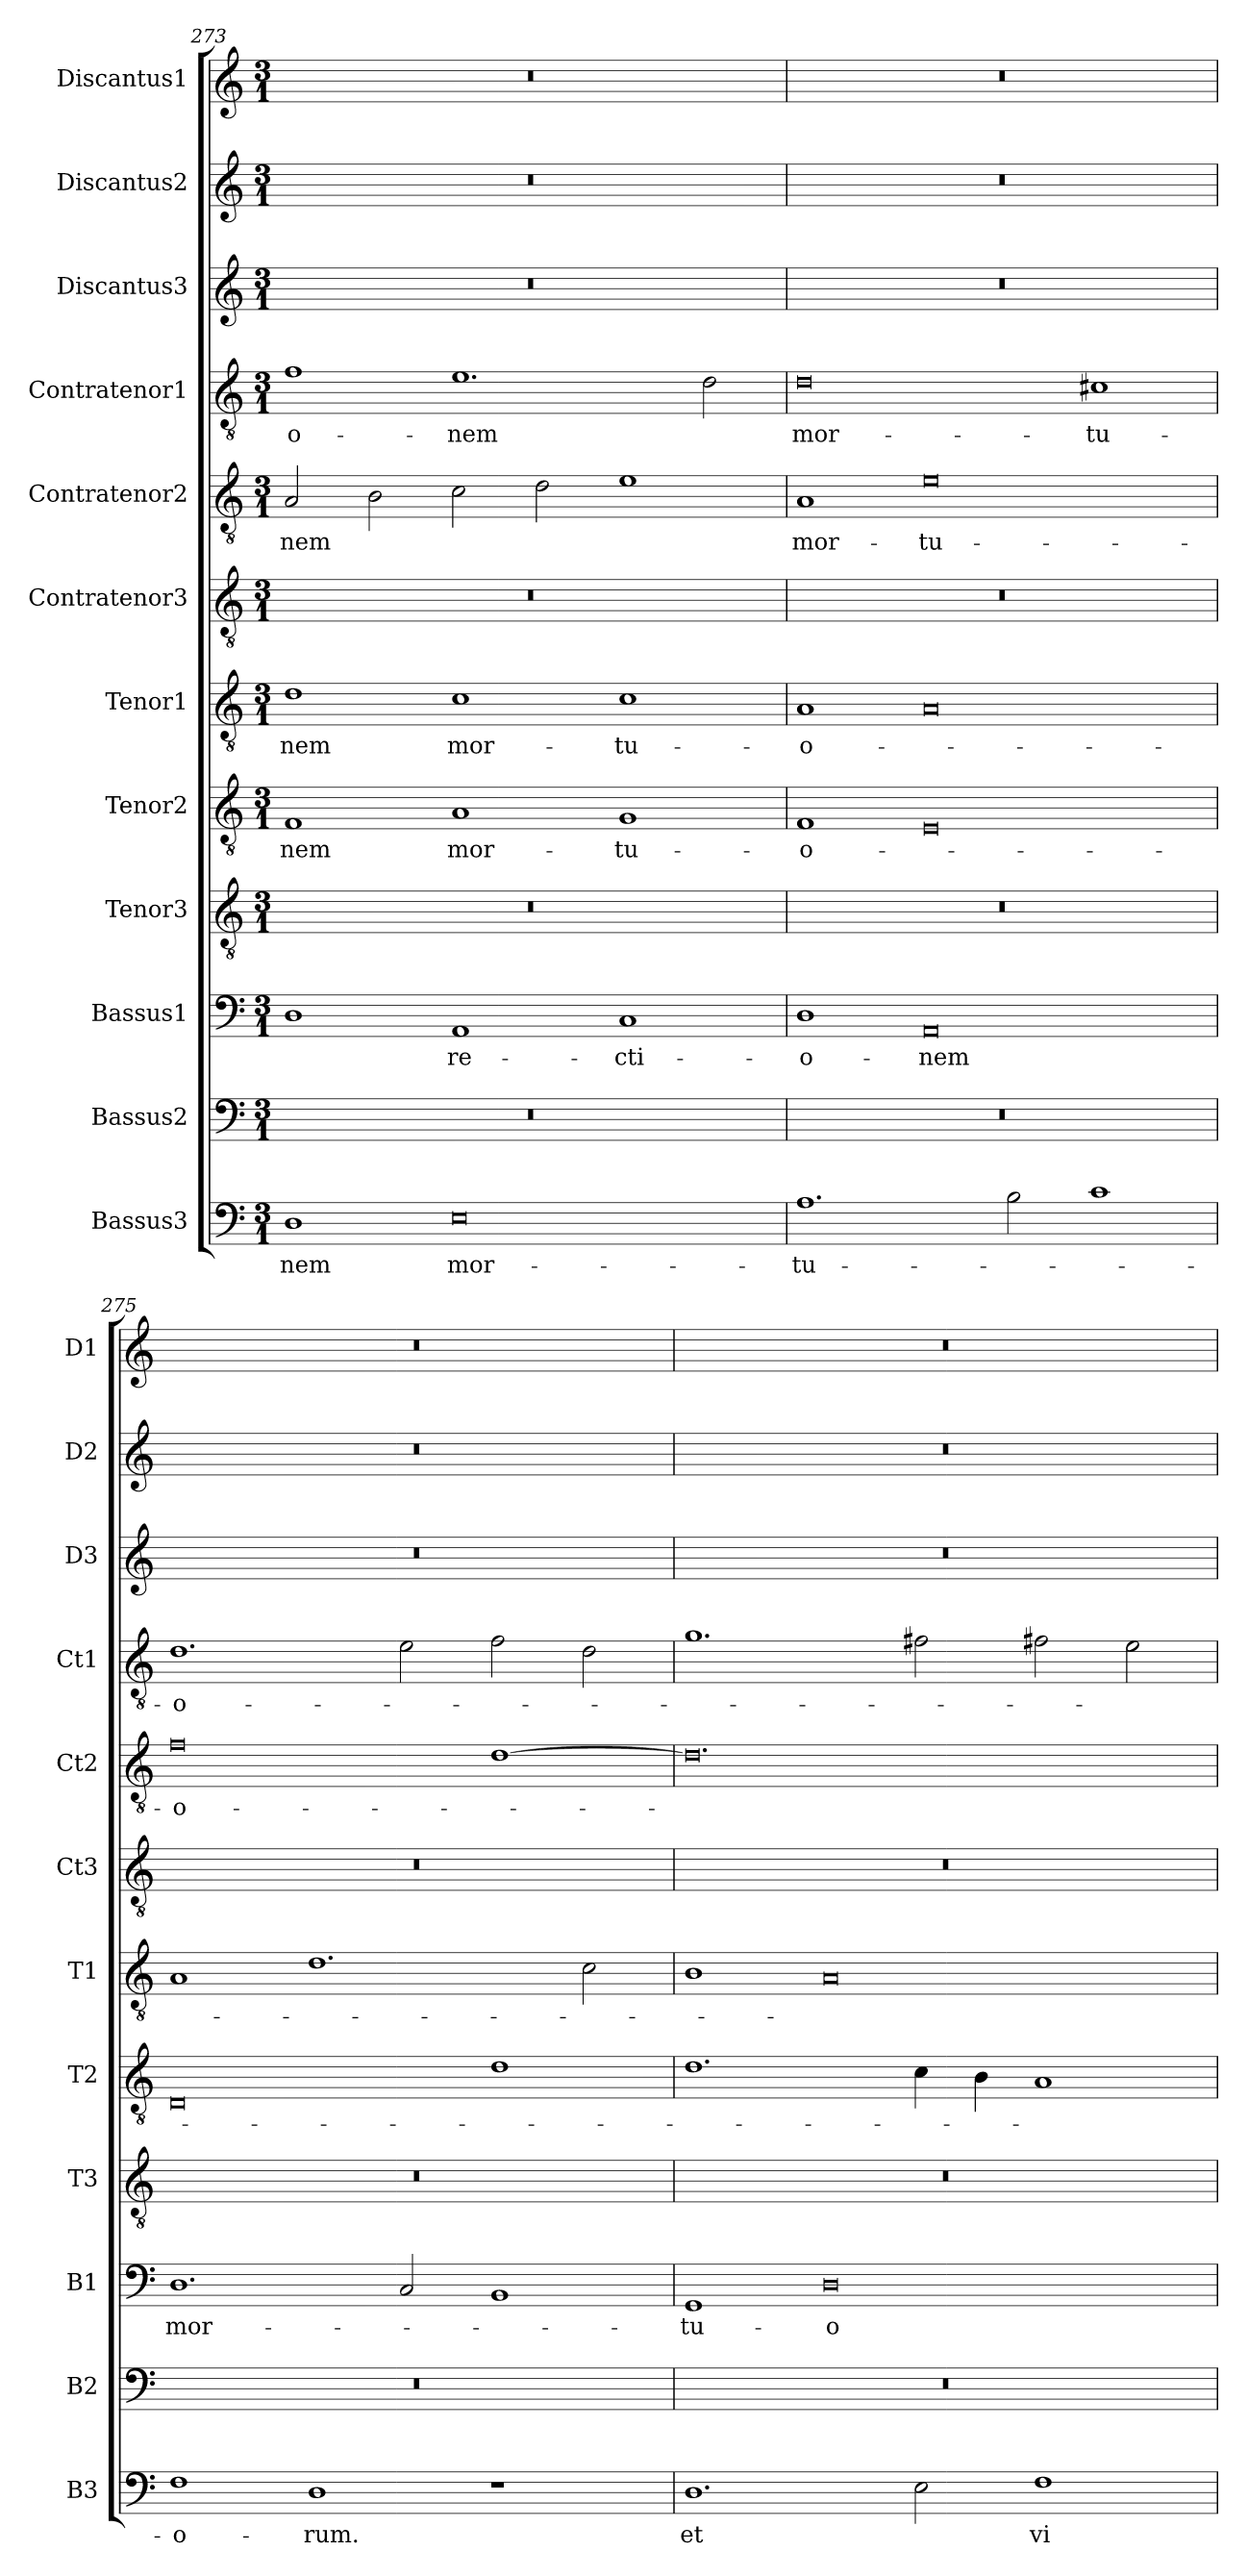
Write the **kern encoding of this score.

**kern	**text	**kern	**kern	**text	**kern	**kern	**text	**kern	**text	**kern	**kern	**text	**kern	**text	**kern	**kern	**kern
*part12	*part12	*part11	*part10	*part10	*part9	*part8	*part8	*part7	*part7	*part6	*part5	*part5	*part4	*part4	*part3	*part2	*part1
*staff12	*staff12	*staff11	*staff10	*staff10	*staff9	*staff8	*staff8	*staff7	*staff7	*staff6	*staff5	*staff5	*staff4	*staff4	*staff3	*staff2	*staff1
*I"Bassus3	*	*I"Bassus2	*I"Bassus1	*	*I"Tenor3	*I"Tenor2	*	*I"Tenor1	*	*I"Contratenor3	*I"Contratenor2	*	*I"Contratenor1	*	*I"Discantus3	*I"Discantus2	*I"Discantus1
*I'B3	*	*I'B2	*I'B1	*	*I'T3	*I'T2	*	*I'T1	*	*I'Ct3	*I'Ct2	*	*I'Ct1	*	*I'D3	*I'D2	*I'D1
*clefF4	*	*clefF4	*clefF4	*	*clefGv2	*clefGv2	*	*clefGv2	*	*clefGv2	*clefGv2	*	*clefGv2	*	*clefG2	*clefG2	*clefG2
*k[]	*	*k[]	*k[]	*	*k[]	*k[]	*	*k[]	*	*k[]	*k[]	*	*k[]	*	*k[]	*k[]	*k[]
*M3/1	*	*M3/1	*M3/1	*	*M3/1	*M3/1	*	*M3/1	*	*M3/1	*M3/1	*	*M3/1	*	*M3/1	*M3/1	*M3/1
=273	=273	=273	=273	=273	=273	=273	=273	=273	=273	=273	=273	=273	=273	=273	=273	=273	=273
1D	-nem	0.r	1D	.	0.r	1F	-nem	1d	-nem	0.r	2A	-nem	1f	-o-	0.r	0.r	0.r
.	.	.	.	.	.	.	.	.	.	.	2B	.	.	.	.	.	.
0E	mor-	.	1AA	-re-	.	1A	mor-	1c	mor-	.	2c	.	1.e	-nem	.	.	.
.	.	.	.	.	.	.	.	.	.	.	2d	.	.	.	.	.	.
.	.	.	1C	-cti-	.	1G	-tu-	1c	-tu-	.	1e	.	.	.	.	.	.
.	.	.	.	.	.	.	.	.	.	.	.	.	2d	.	.	.	.
=274	=274	=274	=274	=274	=274	=274	=274	=274	=274	=274	=274	=274	=274	=274	=274	=274	=274
1.A	-tu-	0.r	1D	-o-	0.r	1F	-o-	1A	-o-	0.r	1A	mor-	0d	mor-	0.r	0.r	0.r
.	.	.	0AA	-nem	.	0E	.	0A	.	.	0e	-tu-	.	.	.	.	.
2B	.	.	.	.	.	.	.	.	.	.	.	.	.	.	.	.	.
1c	.	.	.	.	.	.	.	.	.	.	.	.	1c#X	-tu-	.	.	.
=275	=275	=275	=275	=275	=275	=275	=275	=275	=275	=275	=275	=275	=275	=275	=275	=275	=275
1F	-o-	0.r	1.D	mor-	0.r	0D	.	1A	.	0.r	0f	-o-	1.d	-o-	0.r	0.r	0.r
1D	-rum.	.	.	.	.	.	.	1.d	.	.	.	.	.	.	.	.	.
.	.	.	2C	.	.	.	.	.	.	.	.	.	2e	.	.	.	.
1r	.	.	1BB	.	.	1d	.	.	.	.	[1d	.	2f	.	.	.	.
.	.	.	.	.	.	.	.	2c	.	.	.	.	2d	.	.	.	.
=276	=276	=276	=276	=276	=276	=276	=276	=276	=276	=276	=276	=276	=276	=276	=276	=276	=276
1.D	et	0.r	1GG	-tu-	0.r	1.d	.	1B	.	0.r	0.d]	.	1.g	.	0.r	0.r	0.r
.	.	.	0D	-o-	.	.	.	0A	.	.	.	.	.	.	.	.	.
2E	.	.	.	.	.	4c	.	.	.	.	.	.	2f#X	.	.	.	.
.	.	.	.	.	.	4B	.	.	.	.	.	.	.	.	.	.	.
1F	vi-	.	.	.	.	1A	.	.	.	.	.	.	2f#X	.	.	.	.
.	.	.	.	.	.	.	.	.	.	.	.	.	2e	.	.	.	.
=	=	=	=	=	=	=	=	=	=	=	=	=	=	=	=	=	=
*-	*-	*-	*-	*-	*-	*-	*-	*-	*-	*-	*-	*-	*-	*-	*-	*-	*-
